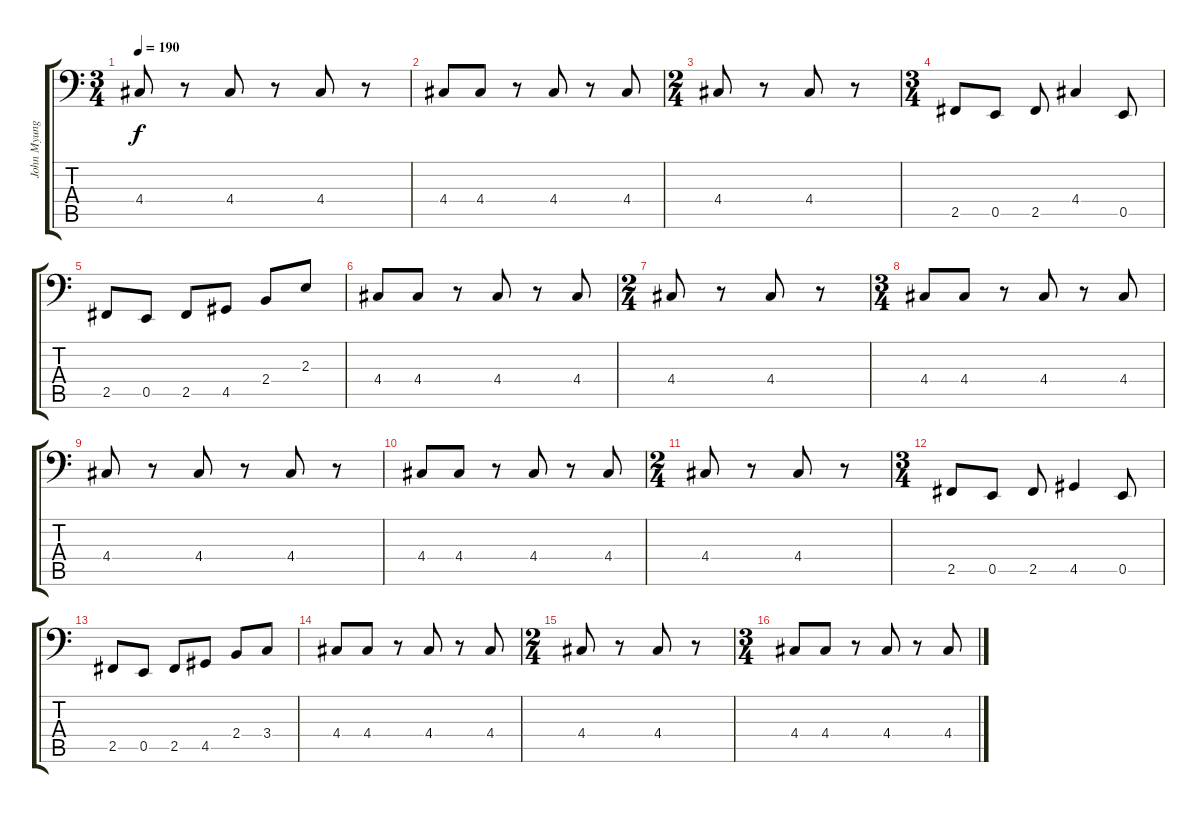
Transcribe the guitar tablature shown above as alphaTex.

\track ("John Myung - Bass" "John Myung") {instrument electricbassfinger}
\staff {score tabs}
\tuning (C3 G2 D2 A1 E1 B0) {hide}
\ts (3 4)
\tempo 190
\clef f4
\ks c
4.4.8{dy f} r.8 4.4.8 r.8 4.4.8 r.8 |
4.4.8 4.4.8 r.8 4.4.8 r.8 4.4.8 |
\ts (2 4)
4.4.8 r.8 4.4.8 r.8 |
\ts (3 4)
2.5.8 0.5.8 2.5.8 4.4.4 0.5.8 |
2.5.8 0.5.8 2.5.8 4.5.8 2.4.8 2.3.8 |
4.4.8 4.4.8 r.8 4.4.8 r.8 4.4.8 |
\ts (2 4)
4.4.8 r.8 4.4.8 r.8 |
\ts (3 4)
4.4.8 4.4.8 r.8 4.4.8 r.8 4.4.8 |
4.4.8 r.8 4.4.8 r.8 4.4.8 r.8 |
4.4.8 4.4.8 r.8 4.4.8 r.8 4.4.8 |
\ts (2 4)
4.4.8 r.8 4.4.8 r.8 |
\ts (3 4)
2.5.8 0.5.8 2.5.8 4.5.4 0.5.8 |
2.5.8 0.5.8 2.5.8 4.5.8 2.4.8 3.4.8 |
4.4.8 4.4.8 r.8 4.4.8 r.8 4.4.8 |
\ts (2 4)
4.4.8 r.8 4.4.8 r.8 |
\ts (3 4)
4.4.8 4.4.8 r.8 4.4.8 r.8 4.4.8
